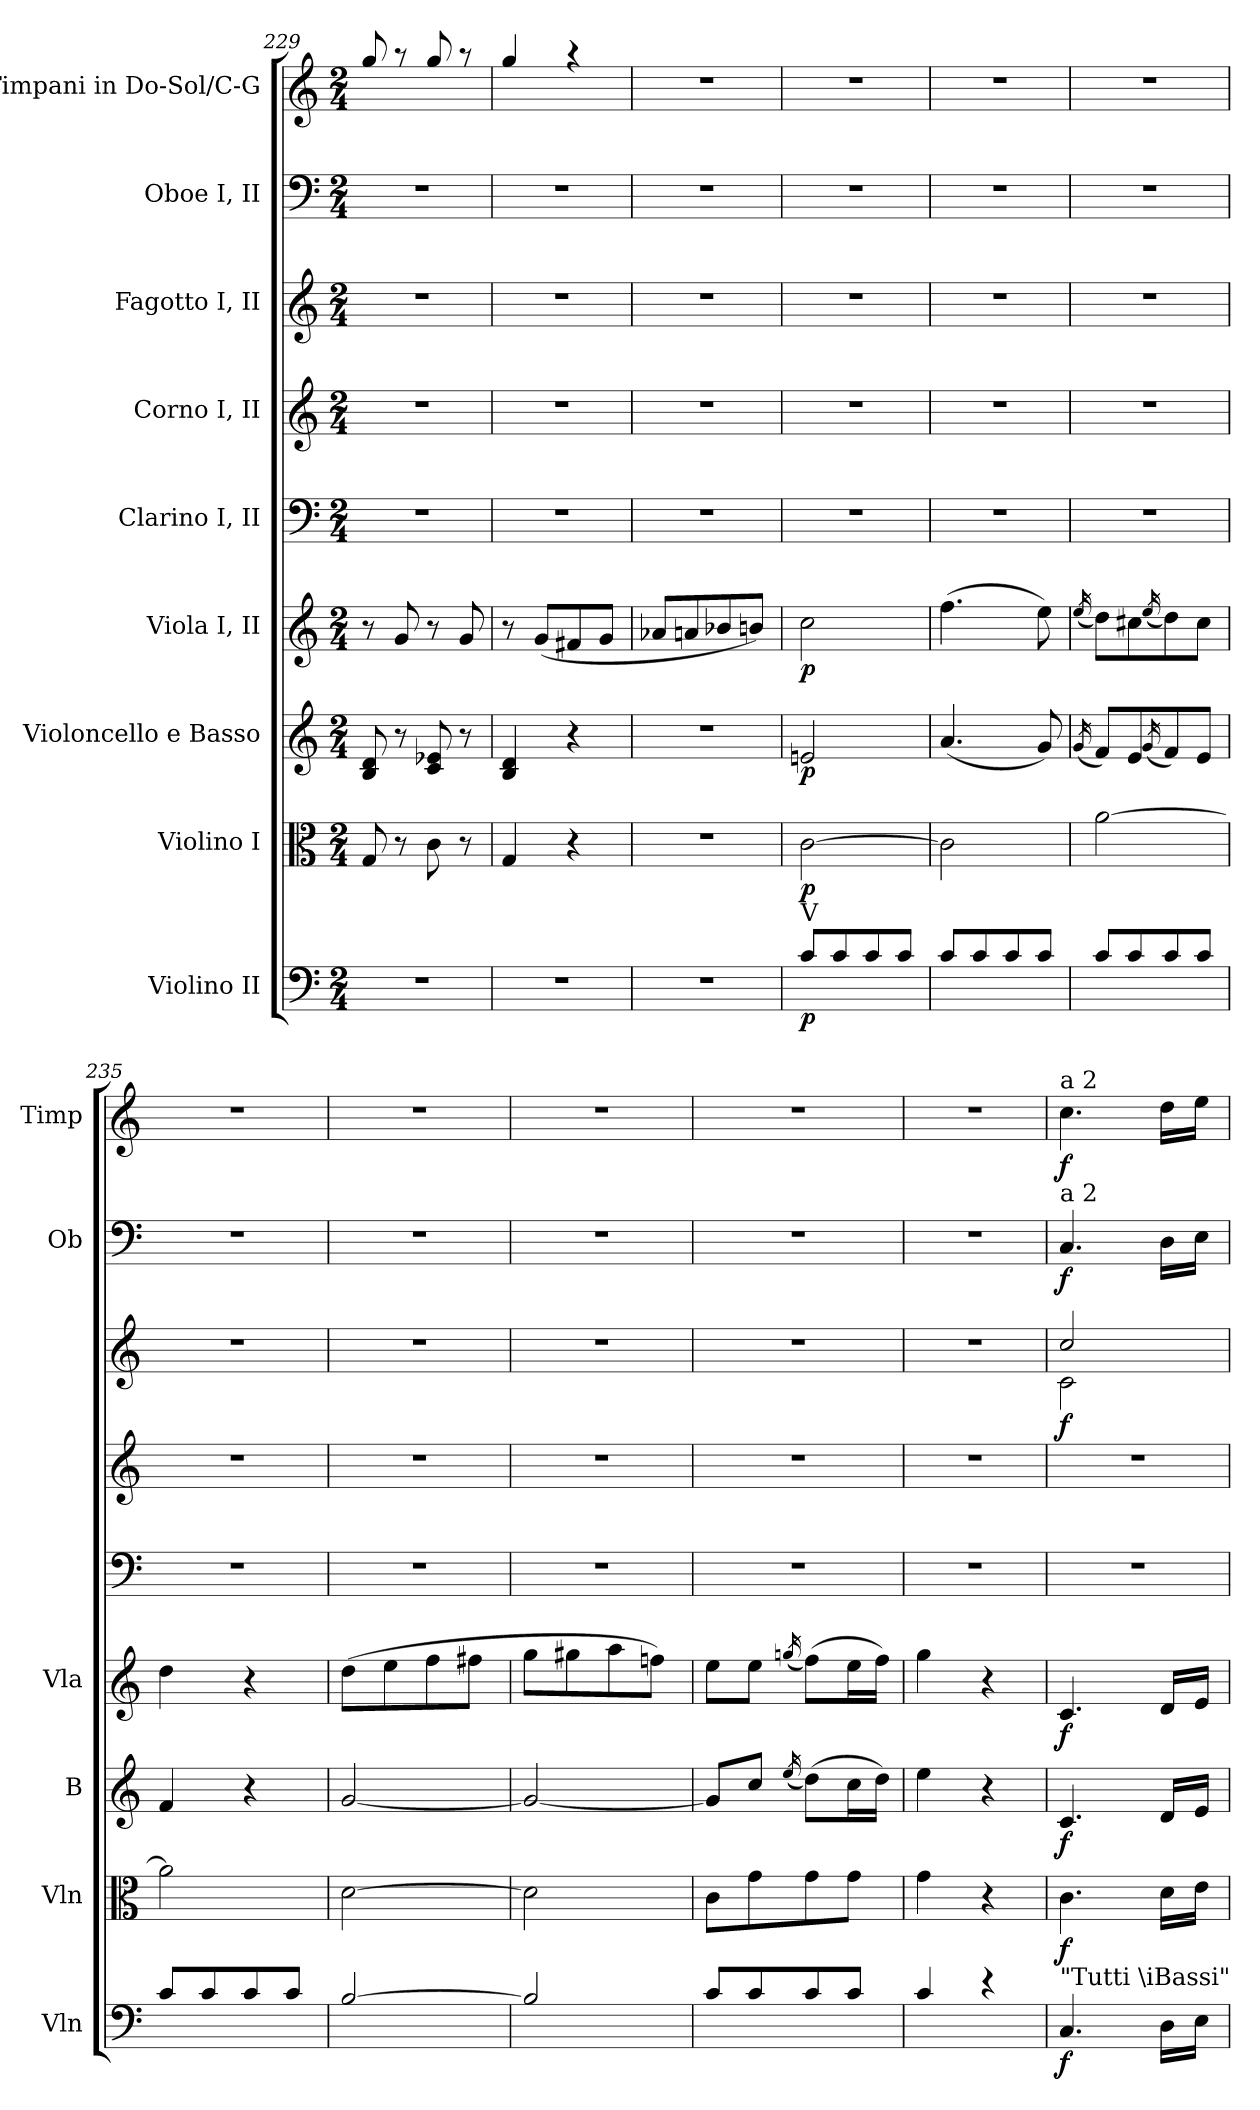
**kern	**dynam	**kern	**dynam	**kern	**dynam	**kern	**dynam	**kern	**kern	**kern	**dynam	**kern	**dynam	**kern	**dynam
*part9	*part9	*part8	*part8	*part7	*part7	*part6	*part6	*part5	*part4	*part3	*part3	*part2	*part2	*part1	*part1
*staff9	*staff9	*staff8	*staff8	*staff7	*staff7	*staff6	*staff6	*staff5	*staff4	*staff3	*staff3	*staff2	*staff2	*staff1	*staff1
*I"Violino II	*	*I"Violino I	*	*I"Violoncello e Basso	*	*I"Viola I, II	*	*I"Clarino I, II	*I"Corno I, II	*I"Fagotto I, II	*	*I"Oboe I, II	*	*I"Timpani in Do-Sol/C-G	*
*I'Vln	*	*I'Vln	*	*I'B	*	*I'Vla	*	*	*	*	*	*I'Ob	*	*I'Timp	*
*clefF4	*	*clefC3	*	*clefG2	*	*clefG2	*	*clefF4	*clefG2	*clefG2	*	*clefF4	*	*clefG2	*
*	*	*	*	*	*	*	*	*	*ITrd1c2	*ITrd7c12	*	*	*	*	*
*k[]	*	*k[]	*	*k[]	*	*k[]	*	*k[]	*k[b-e-]	*k[]	*	*k[]	*	*k[]	*
*M2/4	*	*M2/4	*	*M2/4	*	*M2/4	*	*M2/4	*M2/4	*M2/4	*	*M2/4	*	*M2/4	*
=229	=229	=229	=229	=229	=229	=229	=229	=229	=229	=229	=229	=229	=229	=229	=229
*	*	*	*	*	*	*	*	*	*	*	*	*	*	*^	*
2r	.	8G	.	8d 8B	.	8r	.	2r	2r	2r	.	2r	.	8gg	2ryy	.
.	.	8r	.	8r	.	8g	.	.	.	.	.	.	.	8r	.	.
.	.	8c	.	8e-X 8c	.	8r	.	.	.	.	.	.	.	8gg	.	.
.	.	8r	.	8r	.	8g	.	.	.	.	.	.	.	8r	.	.
!!LO:LB:g=z	!!
=230	=230	=230	=230	=230	=230	=230	=230	=230	=230	=230	=230	=230	=230	=230	=230	=230
2r	.	4G	.	4d 4B	.	8r	.	2r	2r	2r	.	2r	.	4gg	2ryy	.
.	.	.	.	.	.	(8gL	.	.	.	.	.	.	.	.	.	.
.	.	4r	.	4r	.	8f#X	.	.	.	.	.	.	.	4r	.	.
.	.	.	.	.	.	8gJ	.	.	.	.	.	.	.	.	.	.
*	*	*	*	*	*	*	*	*	*	*	*	*	*	*v	*v	*
=231	=231	=231	=231	=231	=231	=231	=231	=231	=231	=231	=231	=231	=231	=231	=231
2r	.	2r	.	2r	.	8a-XL	.	2r	2r	2r	.	2r	.	2r	.
.	.	.	.	.	.	8an	.	.	.	.	.	.	.	.	.
.	.	.	.	.	.	8b-X	.	.	.	.	.	.	.	.	.
.	.	.	.	.	.	8bnJ)	.	.	.	.	.	.	.	.	.
=232	=232	=232	=232	=232	=232	=232	=232	=232	=232	=232	=232	=232	=232	=232	=232
*^	*	*	*	*	*	*	*	*	*	*	*	*	*	*	*
!LO:TX:a:t=V	!	!	!	!	!	!	!	!	!	!	!	!	!	!	!	!
8cL	2ryy	p	[2c	p	2en	p	2cc	p	2r	2r	2r	.	2r	.	2r	.
8c	.	.	.	.	.	.	.	.	.	.	.	.	.	.	.	.
8c	.	.	.	.	.	.	.	.	.	.	.	.	.	.	.	.
8cJ	.	.	.	.	.	.	.	.	.	.	.	.	.	.	.	.
=233	=233	=233	=233	=233	=233	=233	=233	=233	=233	=233	=233	=233	=233	=233	=233	=233
8cL	2ryy	.	2c]	.	(4.a	.	(4.ff	.	2r	2r	2r	.	2r	.	2r	.
8c	.	.	.	.	.	.	.	.	.	.	.	.	.	.	.	.
8c	.	.	.	.	.	.	.	.	.	.	.	.	.	.	.	.
8cJ	.	.	.	.	8g)	.	8ee)	.	.	.	.	.	.	.	.	.
=234	=234	=234	=234	=234	=234	=234	=234	=234	=234	=234	=234	=234	=234	=234	=234	=234
.	.	.	.	.	(<16qg/	.	(<16qee/	.	.	.	.	.	.	.	.	.
8cL	2ryy	.	[2a	.	8fL)	.	8ddL)	.	2r	2r	2r	.	2r	.	2r	.
8c	.	.	.	.	8e	.	8cc#X	.	.	.	.	.	.	.	.	.
.	.	.	.	.	(<16qg/	.	(<16qee/	.	.	.	.	.	.	.	.	.
8c	.	.	.	.	8f)	.	8dd)	.	.	.	.	.	.	.	.	.
8cJ	.	.	.	.	8eJ	.	8cc#J	.	.	.	.	.	.	.	.	.
=235	=235	=235	=235	=235	=235	=235	=235	=235	=235	=235	=235	=235	=235	=235	=235	=235
8cL	2ryy	.	2a]	.	4f	.	4dd	.	2r	2r	2r	.	2r	.	2r	.
8c	.	.	.	.	.	.	.	.	.	.	.	.	.	.	.	.
8c	.	.	.	.	4r	.	4r	.	.	.	.	.	.	.	.	.
8cJ	.	.	.	.	.	.	.	.	.	.	.	.	.	.	.	.
=236	=236	=236	=236	=236	=236	=236	=236	=236	=236	=236	=236	=236	=236	=236	=236	=236
[2B	2ryy	.	[2d	.	[2g	.	(8ddL	.	2r	2r	2r	.	2r	.	2r	.
.	.	.	.	.	.	.	8ee	.	.	.	.	.	.	.	.	.
.	.	.	.	.	.	.	8ff	.	.	.	.	.	.	.	.	.
.	.	.	.	.	.	.	8ff#XJ	.	.	.	.	.	.	.	.	.
=237	=237	=237	=237	=237	=237	=237	=237	=237	=237	=237	=237	=237	=237	=237	=237	=237
2B]	2ryy	.	2d]	.	2g_	.	8ggL	.	2r	2r	2r	.	2r	.	2r	.
.	.	.	.	.	.	.	8gg#X	.	.	.	.	.	.	.	.	.
.	.	.	.	.	.	.	8aa	.	.	.	.	.	.	.	.	.
.	.	.	.	.	.	.	8ffnJ)	.	.	.	.	.	.	.	.	.
=238	=238	=238	=238	=238	=238	=238	=238	=238	=238	=238	=238	=238	=238	=238	=238	=238
8cL	2ryy	.	8cL	.	8gL]	.	8eeL	.	2r	2r	2r	.	2r	.	2r	.
8c	.	.	8g	.	8ccJ	.	8eeJ	.	.	.	.	.	.	.	.	.
.	.	.	.	.	(<16qee/	.	(<16qggn/	.	.	.	.	.	.	.	.	.
8c	.	.	8g	.	(8ddL)	.	(8ffL)	.	.	.	.	.	.	.	.	.
8cJ	.	.	8gJ	.	16ccL	.	16eeL	.	.	.	.	.	.	.	.	.
.	.	.	.	.	16ddJJ)	.	16ffJJ)	.	.	.	.	.	.	.	.	.
=239	=239	=239	=239	=239	=239	=239	=239	=239	=239	=239	=239	=239	=239	=239	=239	=239
4c	2ryy	.	4g	.	4ee	.	4gg	.	2r	2r	2r	.	2r	.	2r	.
4r	.	.	4r	.	4r	.	4r	.	.	.	.	.	.	.	.	.
*v	*v	*	*	*	*	*	*	*	*	*	*	*	*	*	*	*
!!LO:PB:g=z
=240	=240	=240	=240	=240	=240	=240	=240	=240	=240	=240	=240	=240	=240	=240	=240
*	*	*	*	*	*	*	*	*	*	*^	*	*	*	*	*
!	!	!	!	!	!	!	!	!	!	!	!	!	!	!	!LO:TX:a:t=a 2	!
!	!	!	!	!	!	!	!	!	!	!	!	!	!LO:TX:a:t=a 2	!	!	!
!LO:TX:a:t="Tutti \iBassi"	!	!	!	!	!	!	!	!	!	!	!	!	!	!	!	!
4.C	f	4.c	f	4.c	f	4.c	f	2r	2r	2c	2C	f	4.C	f	4.cc	f
16DLL	.	16dLL	.	16dLL	.	16dLL	.	.	.	.	.	.	16DLL	.	16ddLL	.
16EJJ	.	16eJJ	.	16eJJ	.	16eJJ	.	.	.	.	.	.	16EJJ	.	16eeJJ	.
*	*	*	*	*	*	*	*	*	*	*v	*v	*	*	*	*	*
=	=	=	=	=	=	=	=	=	=	=	=	=	=	=	=
*-	*-	*-	*-	*-	*-	*-	*-	*-	*-	*-	*-	*-	*-	*-	*-
